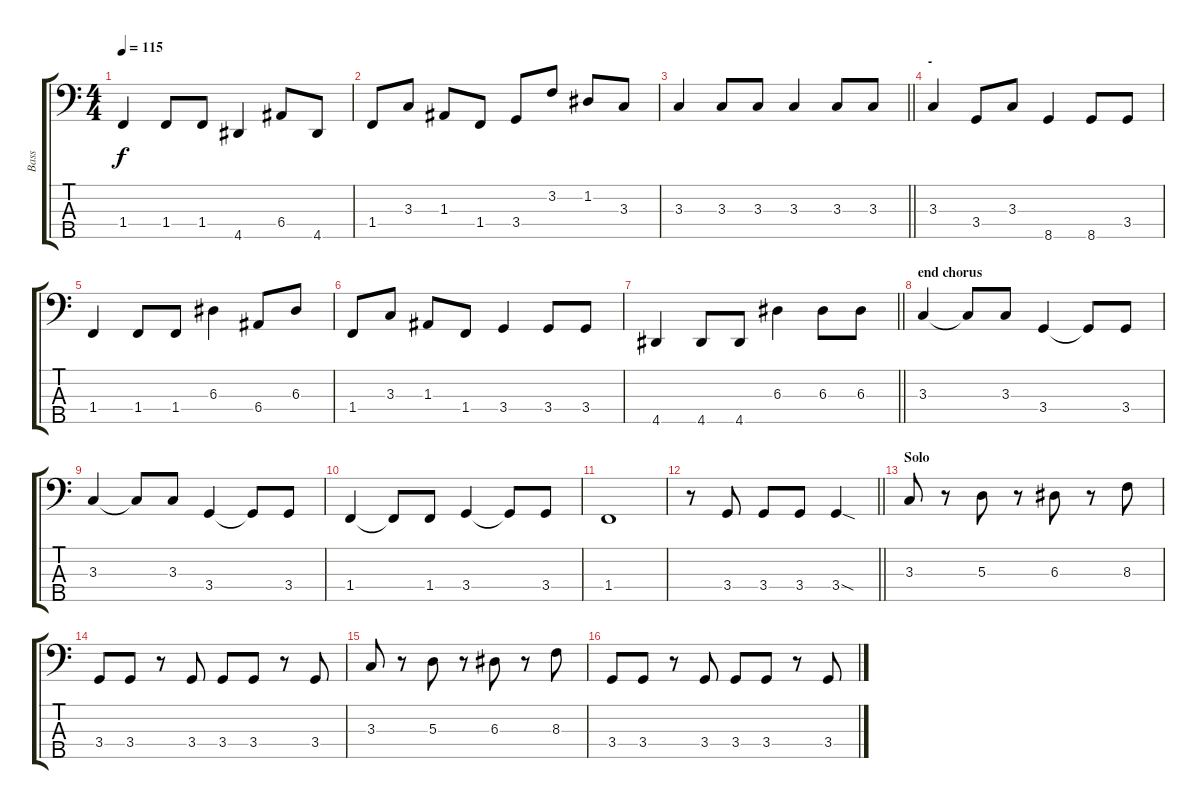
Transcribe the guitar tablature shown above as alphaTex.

\track ("Bass" "Bass") {instrument electricbassfinger}
\staff {score tabs}
\tuning (G2 D2 A1 E1 B0) {hide}
\ts (4 4)
\tempo 115
\clef f4
\ks c
1.4.4{dy f} 1.4.8 1.4.8 4.5.4 6.4.8 4.5.8 |
1.4.8 3.3.8 1.3.8 1.4.8 3.4.8 3.2.8 1.2.8 3.3.8 |
\barLineRight lightlight
3.3.4 3.3.8 3.3.8 3.3.4 3.3.8 3.3.8 |
\section ("" "-")
3.3.4 3.4.8 3.3.8 8.5.4 8.5.8 3.4.8 |
1.4.4 1.4.8 1.4.8 6.3.4 6.4.8 6.3.8 |
1.4.8 3.3.8 1.3.8 1.4.8 3.4.4 3.4.8 3.4.8 |
\barLineRight lightlight
4.5.4 4.5.8 4.5.8 6.3.4 6.3.8 6.3.8 |
\section ("" "end chorus")
3.3.4 3.3{t}.8 3.3.8 3.4.4 3.4{t}.8 3.4.8 |
3.3.4 3.3{t}.8 3.3.8 3.4.4 3.4{t}.8 3.4.8 |
1.4.4 1.4{t}.8 1.4.8 3.4.4 3.4{t}.8 3.4.8 |
1.4.1 |
\barLineRight lightlight
r.8 3.4.8 3.4.8 3.4.8 3.4{sod}.4 |
\section ("" "Solo")
3.3.8 r.8 5.3.8 r.8 6.3.8 r.8 8.3.8 |
3.4.8 3.4.8 r.8 3.4.8 3.4.8 3.4.8 r.8 3.4.8 |
3.3.8 r.8 5.3.8 r.8 6.3.8 r.8 8.3.8 |
3.4.8 3.4.8 r.8 3.4.8 3.4.8 3.4.8 r.8 3.4.8
